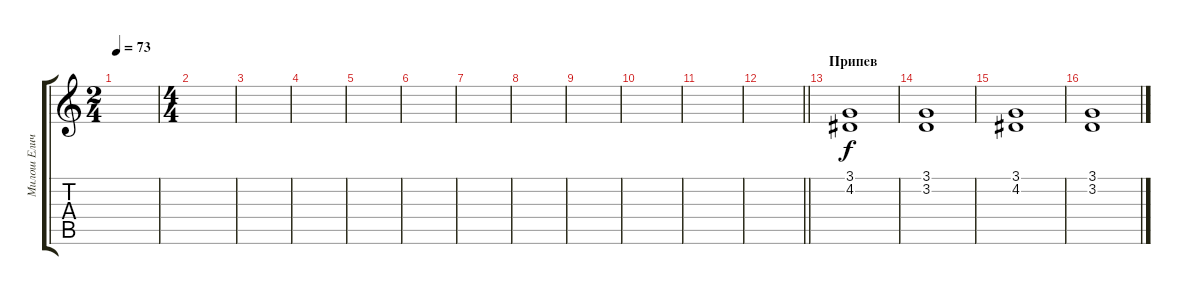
\track ("Милош Елич" "Милош Елич") {instrument lead1square}
\staff {score tabs}
\tuning (E4 B3 G3 D3 A2 E2) {hide}
\ts (2 4)
\tempo 73
\clef g2
\ks c
|
\ts (4 4)
|
|
|
|
|
|
|
|
|
|
\barLineRight lightlight
|
\section ("" "Припев")
(3.1 4.2).1 |
(3.1 3.2).1 |
(3.1 4.2).1 |
(3.1 3.2).1
